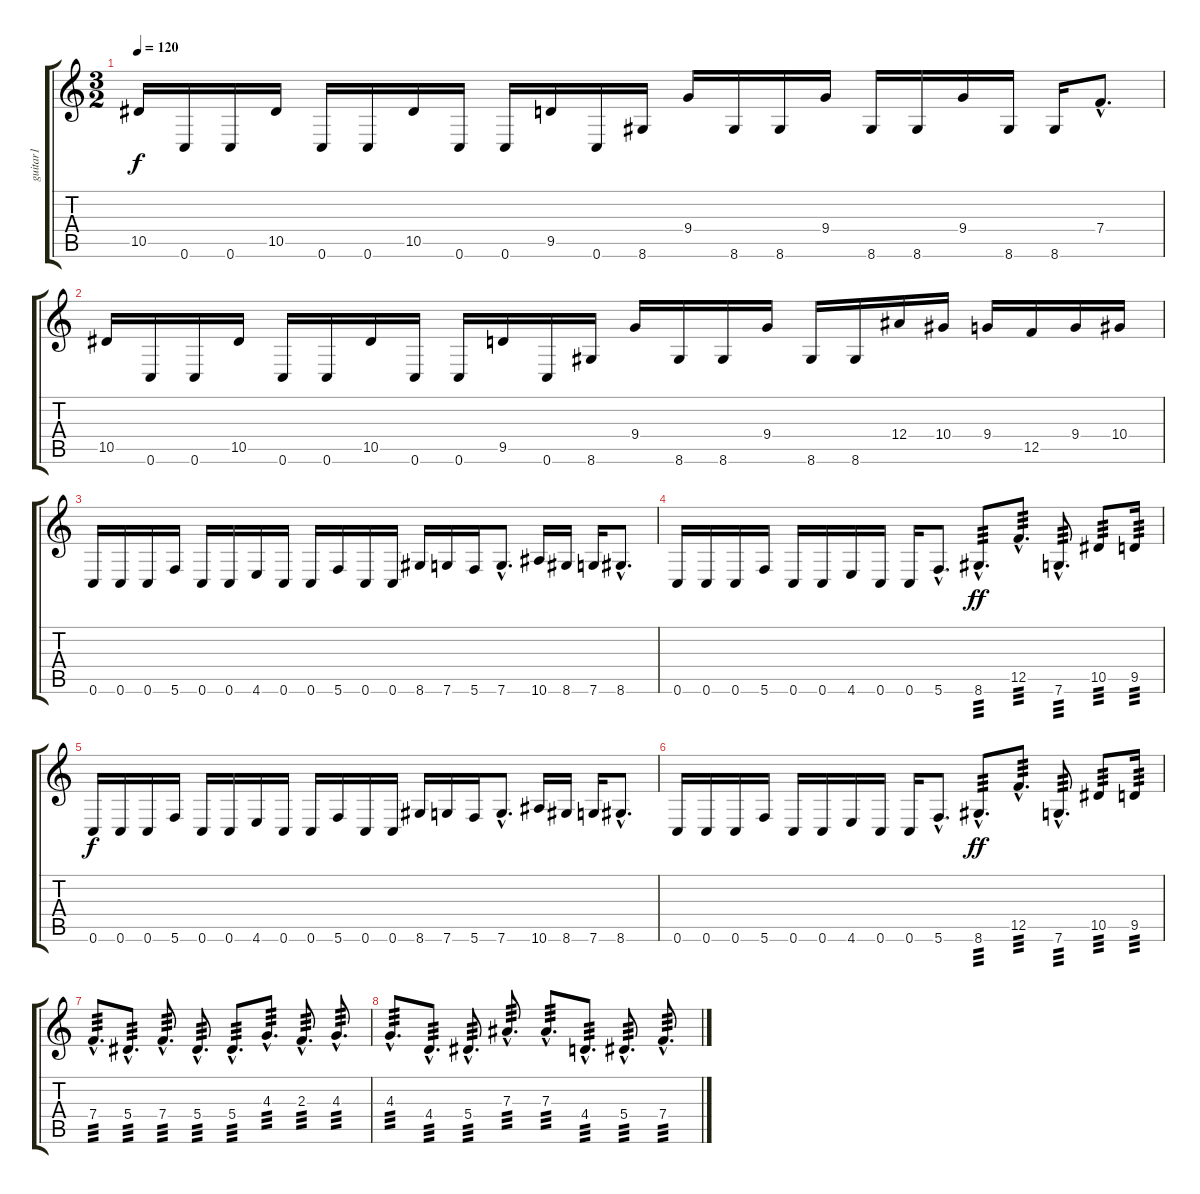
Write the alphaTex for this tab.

\track ("guitar1" "guitar1") {instrument distortionguitar}
\staff {score tabs}
\tuning (C4 G3 Eb3 Bb2 F2 C2) {hide}
\ts (3 2)
\tempo 120
\clef g2
\ks c
10.5.16{dy f} 0.6.16 0.6.16 10.5.16 0.6.16 0.6.16 10.5.16 0.6.16 0.6.16 9.5.16 0.6.16 8.6.16 9.4.16 8.6.16 8.6.16 9.4.16 8.6.16 8.6.16 9.4.16 8.6.16 8.6.16 7.4{hac}.8{d} |
10.5.16 0.6.16 0.6.16 10.5.16 0.6.16 0.6.16 10.5.16 0.6.16 0.6.16 9.5.16 0.6.16 8.6.16 9.4.16 8.6.16 8.6.16 9.4.16 8.6.16 8.6.16 12.4.16 10.4.16 9.4.16 12.5.16 9.4.16 10.4.16 |
0.6.16 0.6.16 0.6.16 5.6.16 0.6.16 0.6.16 4.6.16 0.6.16 0.6.16 5.6.16 0.6.16 0.6.16 8.6.16 7.6.16 5.6.16 7.6{hac}.8{d} 10.6.16 8.6.16 7.6.16 8.6{hac}.8{d} |
0.6.16 0.6.16 0.6.16 5.6.16 0.6.16 0.6.16 4.6.16 0.6.16 0.6.16 5.6{hac}.8{d} 8.6{hac}.8{d tp 3 dy ff} 12.5{hac}.8{d tp 3} 7.6{hac}.8{d tp 3} 10.5.8{tp 3} 9.5.16{tp 3} |
0.6.16{dy f} 0.6.16 0.6.16 5.6.16 0.6.16 0.6.16 4.6.16 0.6.16 0.6.16 5.6.16 0.6.16 0.6.16 8.6.16 7.6.16 5.6.16 7.6{hac}.8{d} 10.6.16 8.6.16 7.6.16 8.6{hac}.8{d} |
0.6.16 0.6.16 0.6.16 5.6.16 0.6.16 0.6.16 4.6.16 0.6.16 0.6.16 5.6{hac}.8{d} 8.6{hac}.8{d tp 3 dy ff} 12.5{hac}.8{d tp 3} 7.6{hac}.8{d tp 3} 10.5.8{tp 3} 9.5.16{tp 3} |
7.4{hac}.8{d tp 3} 5.4{hac}.8{d tp 3} 7.4{hac}.8{d tp 3} 5.4{hac}.8{d tp 3} 5.4{hac}.8{d tp 3} 4.3{hac}.8{d tp 3} 2.3{hac}.8{d tp 3} 4.3{hac}.8{d tp 3} |
4.3{hac}.8{d tp 3} 4.4{hac}.8{d tp 3} 5.4{hac}.8{d tp 3} 7.3{hac}.8{d tp 3} 7.3{hac}.8{d tp 3} 4.4{hac}.8{d tp 3} 5.4{hac}.8{d tp 3} 7.4{hac}.8{d tp 3}
